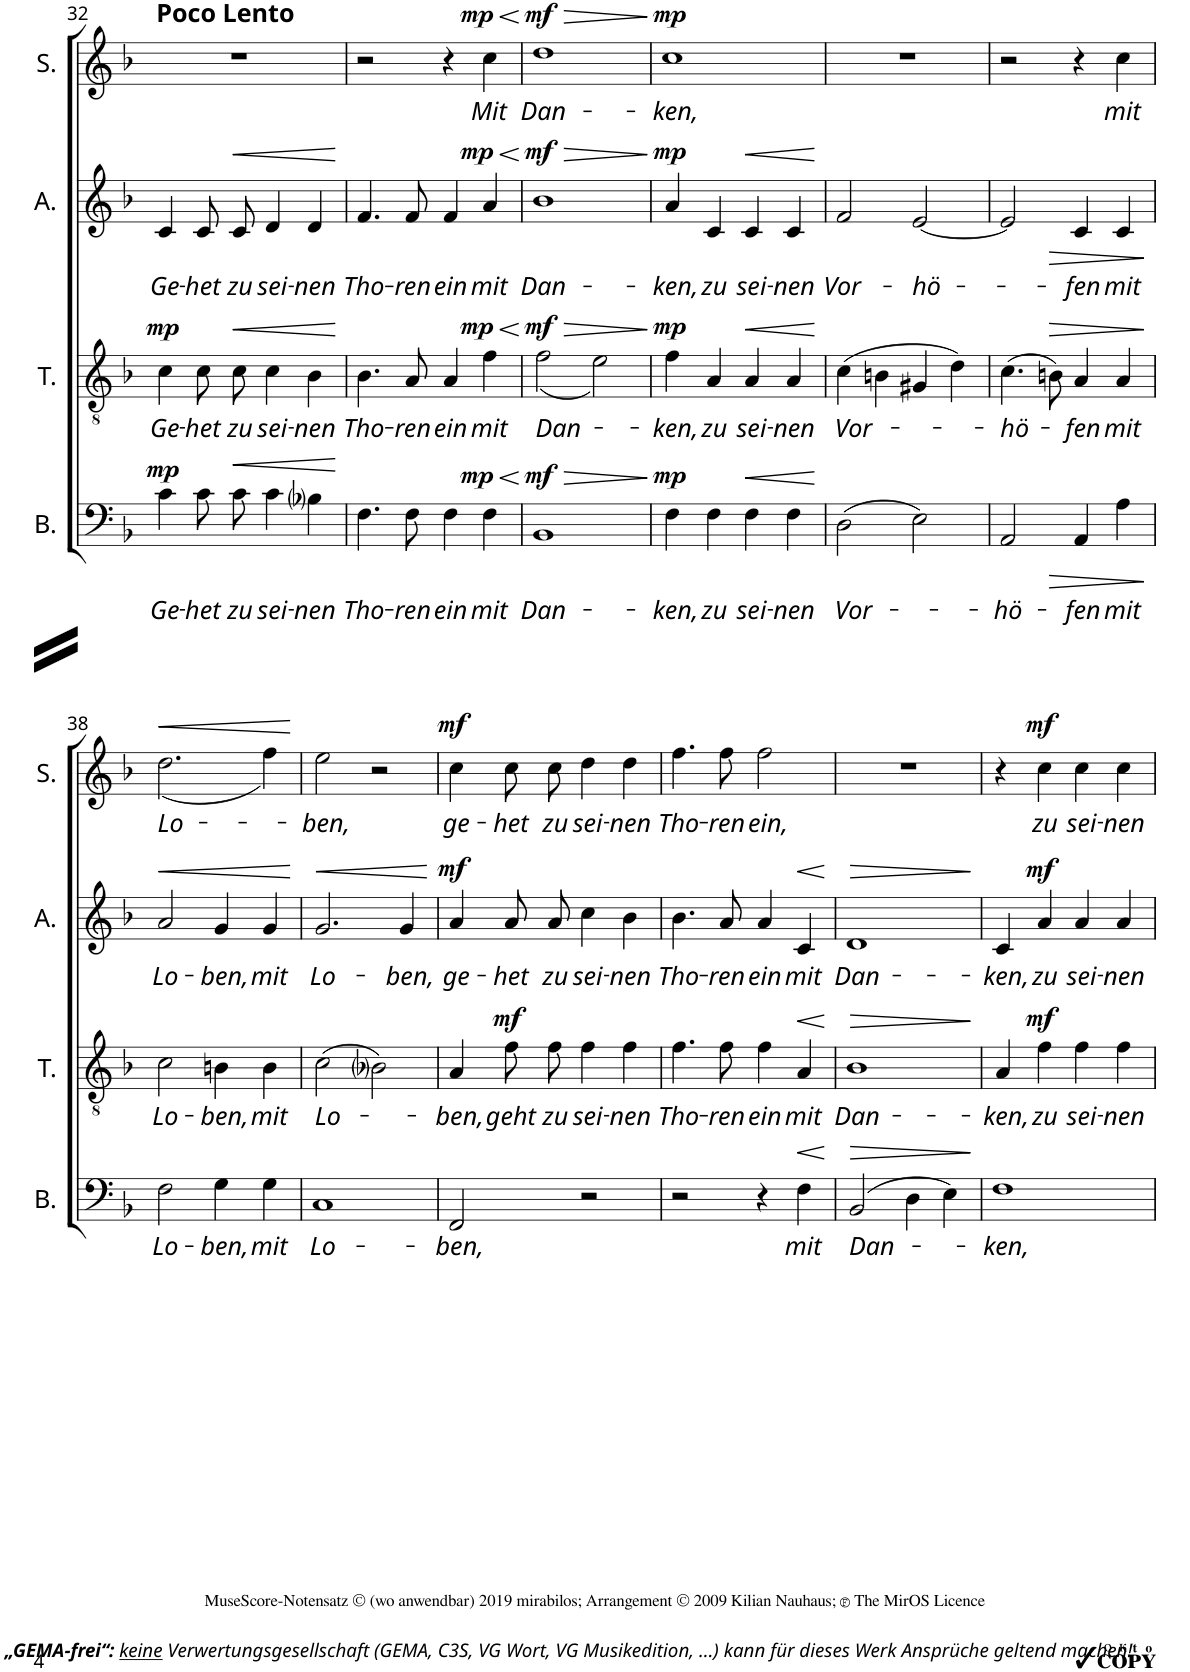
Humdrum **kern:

**kern	**text	**dynam	**kern	**text	**dynam	**kern	**text	**dynam	**kern	**text	**dynam
*part4	*part4	*part4	*part3	*part3	*part3	*part2	*part2	*part2	*part1	*part1	*part1
*staff4	*staff4	*staff4	*staff3	*staff3	*staff3	*staff2	*staff2	*staff2	*staff1	*staff1	*staff1
*I"Baß	*	*	*I"Tenor	*	*	*I"Alt	*	*	*I"Sopran	*	*
*I'B.	*	*	*I'T.	*	*	*I'A.	*	*	*I'S.	*	*
!!LO:PB:g=z
*clefF4	*	*	*clefGv2	*	*	*clefG2	*	*	*clefG2	*	*
*k[b-]	*	*	*k[b-]	*	*	*k[b-]	*	*	*k[b-]	*	*
*M4/4	*	*	*M4/4	*	*	*M4/4	*	*	*M4/4	*	*
*met(c)	*	*	*met(c)	*	*	*met(c)	*	*	*met(c)	*	*
=32	=32	=32	=32	=32	=32	=32	=32	=32	=32	=32	=32
!	!	!	!	!	!	!	!	!	!LO:TX:a:B:t=Poco Lento	!	!
!	!LO:LY:b	!LO:DY:a	!	!LO:LY:b	!LO:DY:a	!	!LO:LY:b	!	!	!	!
4c\	Ge-	mp	4c\	Ge-	mp	4c/	Ge-	.	1r	.	.
!	!LO:LY:b	!	!	!LO:LY:b	!	!	!LO:LY:b	!	!	!	!
8c\L	-het	.	8c\L	-het	.	8c/L	-het	.	.	.	.
!	!LO:LY:b	!LO:HP:b	!	!LO:LY:b	!LO:HP:b	!	!LO:LY:b	!LO:HP:b	!	!	!
8c\J	zu	<	8c\J	zu	<	8c/J	zu	<	.	.	.
!	!LO:LY:b	!	!	!LO:LY:b	!	!	!LO:LY:b	!	!	!	!
4c\	sei-	.	4c\	sei-	.	4d/	sei-	.	.	.	.
!	!LO:LY:b	!	!	!LO:LY:b	!	!	!LO:LY:b	!	!	!	!
4B-i\	-nen	.	4B-\	-nen	.	4d/	-nen	.	.	.	.
.	.	.	.	.	.	.	.	[	.	.	.
=33	=33	=33	=33	=33	=33	=33	=33	=33	=33	=33	=33
!	!LO:LY:b	!	!	!LO:LY:b	!	!	!LO:LY:b	!	!	!	!
4.F\	Tho-	.	4.B-\	Tho-	.	4.f/	Tho-	.	2r	.	.
!	!LO:LY:b	!	!	!LO:LY:b	!	!	!LO:LY:b	!	!	!	!
8F\	-ren	.	8A/	-ren	.	8f/	-ren	.	.	.	.
!	!LO:LY:b	!	!	!LO:LY:b	!	!	!LO:LY:b	!	!	!	!
4F\	ein	.	4A/	ein	.	4f/	ein	.	4r	.	.
!	!LO:LY:b	!LO:HP:b	!	!LO:LY:b	!LO:HP:b	!	!LO:LY:b	!LO:HP:b	!	!LO:LY:b	!LO:HP:b
!	!	!LO:DY:n=1:a	!	!	!LO:DY:n=1:a	!	!	!LO:DY:n=1:a	!	!	!LO:DY:n=1:a
4F\	mit	< mp	4f\	mit	< mp	4a/	mit	< mp	4cc\	Mit	< mp
.	.	[	.	.	[	.	.	[	.	.	[
=34	=34	=34	=34	=34	=34	=34	=34	=34	=34	=34	=34
!	!LO:LY:b	!LO:HP:b	!	!LO:LY:b	!LO:HP:b	!	!LO:LY:b	!LO:HP:b	!	!LO:LY:b	!LO:HP:b
!	!	!LO:DY:n=1:a	!	!	!LO:DY:n=1:a	!	!	!LO:DY:n=1:a	!	!	!LO:DY:n=1:a
1BB-	Dan-	> mf	(<2f\	Dan-	> mf	1b-	Dan-	> mf	1dd	Dan-	> mf
.	.	.	2e\)	.	.	.	.	.	.	.	.
.	.	[	.	.	[	.	.	]	.	.	]
=35	=35	=35	=35	=35	=35	=35	=35	=35	=35	=35	=35
!	!LO:LY:b	!LO:DY:a	!	!LO:LY:b	!LO:DY:a	!	!LO:LY:b	!LO:DY:a	!	!LO:LY:b	!LO:DY:a
4F\	-ken,	mp	4f\	-ken,	mp	4a/	-ken,	mp	1cc	-ken,	mp
!	!LO:LY:b	!	!	!LO:LY:b	!	!	!LO:LY:b	!	!	!	!
4F\	zu	.	4A/	zu	.	4c/	zu	.	.	.	.
!	!LO:LY:b	!LO:HP:b	!	!LO:LY:b	!LO:HP:b	!	!LO:LY:b	!LO:HP:b	!	!	!
4F\	sei-	<	4A/	sei-	<	4c/	sei-	<	.	.	.
!	!LO:LY:b	!	!	!LO:LY:b	!	!	!LO:LY:b	!	!	!	!
4F\	-nen	.	4A/	-nen	.	4c/	-nen	.	.	.	.
.	.	]	.	.	]	.	.	[	.	.	.
=36	=36	=36	=36	=36	=36	=36	=36	=36	=36	=36	=36
!	!LO:LY:b	!	!	!LO:LY:b	!	!	!LO:LY:b	!	!	!	!
(2D\	Vor-	.	(4c\	Vor-	.	2f/	Vor-	.	1r	.	.
.	.	.	4Bn\	.	.	.	.	.	.	.	.
!	!	!	!	!	!	!	!LO:LY:b	!	!	!	!
2E\)	.	.	4G#X/	.	.	[<2e/	-hö-	.	.	.	.
.	.	.	4d\)	.	.	.	.	.	.	.	.
=37	=37	=37	=37	=37	=37	=37	=37	=37	=37	=37	=37
!	!LO:LY:b	!	!	!LO:LY:b	!	!	!	!	!	!	!
*^	*	*	*	*	*	*^	*	*	*	*	*
2AA/	4.ryy	-hö-	.	(4.c\	-hö-	.	2e/]	4.ryy	.	.	2r	.	.
!	!	!	!LO:HP:b	!	!	!LO:HP:b	!	!	!	!LO:HP:b	!	!	!
.	8ryy	.	>	8Bn\)	.	>	.	8ryy	.	>	.	.	.
!	!	!LO:LY:b	!	!	!LO:LY:b	!	!	!	!LO:LY:b	!	!	!	!
4AA/	2ryy	-fen	.	4A/	-fen	.	4c/	2ryy	-fen	.	4r	.	.
!	!	!LO:LY:b	!	!	!LO:LY:b	!	!	!	!LO:LY:b	!	!	!LO:LY:b	!
4A\	.	mit	.	4A/	mit	.	4c/	.	mit	.	4cc\	mit	.
*v	*v	*	*	*	*	*	*v	*v	*	*	*	*	*
.	.	[	.	.	[	.	.	.	.	.	.
!!LO:LB:g=z
=38	=38	=38	=38	=38	=38	=38	=38	=38	=38	=38	=38
!	!LO:LY:b	!	!	!LO:LY:b	!	!	!LO:LY:b	!LO:HP:b	!	!LO:LY:b	!LO:HP:b
2F\	Lo-	.	2c\	Lo-	.	2a/	Lo-	<	(<2.dd\	Lo-	<
!	!LO:LY:b	!	!	!LO:LY:b	!	!	!LO:LY:b	!	!	!	!
4G\	-ben,	.	4Bn\	-ben,	.	4g/	-ben,	.	.	.	.
!	!LO:LY:b	!	!	!LO:LY:b	!	!	!LO:LY:b	!	!	!	!
4G\	mit	.	4B\	mit	.	4g/	mit	.	4ff\)	.	.
.	.	.	.	.	.	.	.	]	.	.	[
=39	=39	=39	=39	=39	=39	=39	=39	=39	=39	=39	=39
!	!LO:LY:b	!	!	!LO:LY:b	!	!	!LO:LY:b	!LO:HP:b	!	!LO:LY:b	!
1C	Lo-	.	(2c\	Lo-	.	2.g/	Lo-	<	2ee\	-ben,	.
.	.	.	2B-i\)	.	.	.	.	.	2r	.	.
!	!	!	!	!	!	!	!LO:LY:b	!	!	!	!
.	.	.	.	.	.	4g/	-ben,	.	.	.	.
.	.	.	.	.	.	.	.	[	.	.	.
=40	=40	=40	=40	=40	=40	=40	=40	=40	=40	=40	=40
!	!LO:LY:b	!	!	!LO:LY:b	!	!	!LO:LY:b	!LO:DY:a	!	!LO:LY:b	!LO:DY:a
2FF/	-ben,	.	4A/	-ben,	.	4a/	ge-	mf	4cc\	ge-	mf
!	!	!	!	!LO:LY:b	!LO:DY:a	!	!LO:LY:b	!	!	!LO:LY:b	!
.	.	.	8f\L	geht	mf	8a/L	-het	.	8cc\L	-het	.
!	!	!	!	!LO:LY:b	!	!	!LO:LY:b	!	!	!LO:LY:b	!
.	.	.	8f\J	zu	.	8a/J	zu	.	8cc\J	zu	.
!	!	!	!	!LO:LY:b	!	!	!LO:LY:b	!	!	!LO:LY:b	!
2r	.	.	4f\	sei-	.	4cc\	sei-	.	4dd\	sei-	.
!	!	!	!	!LO:LY:b	!	!	!LO:LY:b	!	!	!LO:LY:b	!
.	.	.	4f\	-nen	.	4b-\	-nen	.	4dd\	-nen	.
=41	=41	=41	=41	=41	=41	=41	=41	=41	=41	=41	=41
!	!	!	!	!LO:LY:b	!	!	!LO:LY:b	!	!	!LO:LY:b	!
2r	.	.	4.f\	Tho-	.	4.b-\	Tho-	.	4.ff\	Tho-	.
!	!	!	!	!LO:LY:b	!	!	!LO:LY:b	!	!	!LO:LY:b	!
.	.	.	8f\	-ren	.	8a/	-ren	.	8ff\	-ren	.
!	!	!	!	!LO:LY:b	!	!	!LO:LY:b	!	!	!LO:LY:b	!
4r	.	.	4f\	ein	.	4a/	ein	.	2ff\	ein,	.
!	!LO:LY:b	!LO:HP:b	!	!LO:LY:b	!LO:HP:b	!	!LO:LY:b	!LO:HP:b	!	!	!
4F\	mit	<	4A/	mit	<	4c/	mit	<	.	.	.
.	.	]	.	.	]	.	.	[	.	.	.
=42	=42	=42	=42	=42	=42	=42	=42	=42	=42	=42	=42
!	!LO:LY:b	!	!	!LO:LY:b	!	!	!LO:LY:b	!	!	!	!
(2BB-/	Dan-	.	1B-	Dan-	.	1d	Dan-	.	1r	.	.
4D\	.	.	.	.	.	.	.	.	.	.	.
4E\)	.	.	.	.	.	.	.	.	.	.	.
.	.	[	.	.	[	.	.	[	.	.	.
=43	=43	=43	=43	=43	=43	=43	=43	=43	=43	=43	=43
!	!LO:LY:b	!	!	!LO:LY:b	!	!	!LO:LY:b	!	!	!	!
1F	ken,	.	4A/	ken,	.	4c/	ken,	.	4r	.	.
!	!	!	!	!LO:LY:b	!LO:DY:a	!	!LO:LY:b	!LO:DY:a	!	!LO:LY:b	!LO:DY:a
.	.	.	4f\	zu	mf	4a/	zu	mf	4cc\	zu	mf
!	!	!	!	!LO:LY:b	!	!	!LO:LY:b	!	!	!LO:LY:b	!
.	.	.	4f\	sei-	.	4a/	sei-	.	4cc\	sei-	.
!	!	!	!	!LO:LY:b	!	!	!LO:LY:b	!	!	!LO:LY:b	!
.	.	.	4f\	-nen	.	4a/	-nen	.	4cc\	-nen	.
=	=	=	=	=	=	=	=	=	=	=	=
*-	*-	*-	*-	*-	*-	*-	*-	*-	*-	*-	*-
